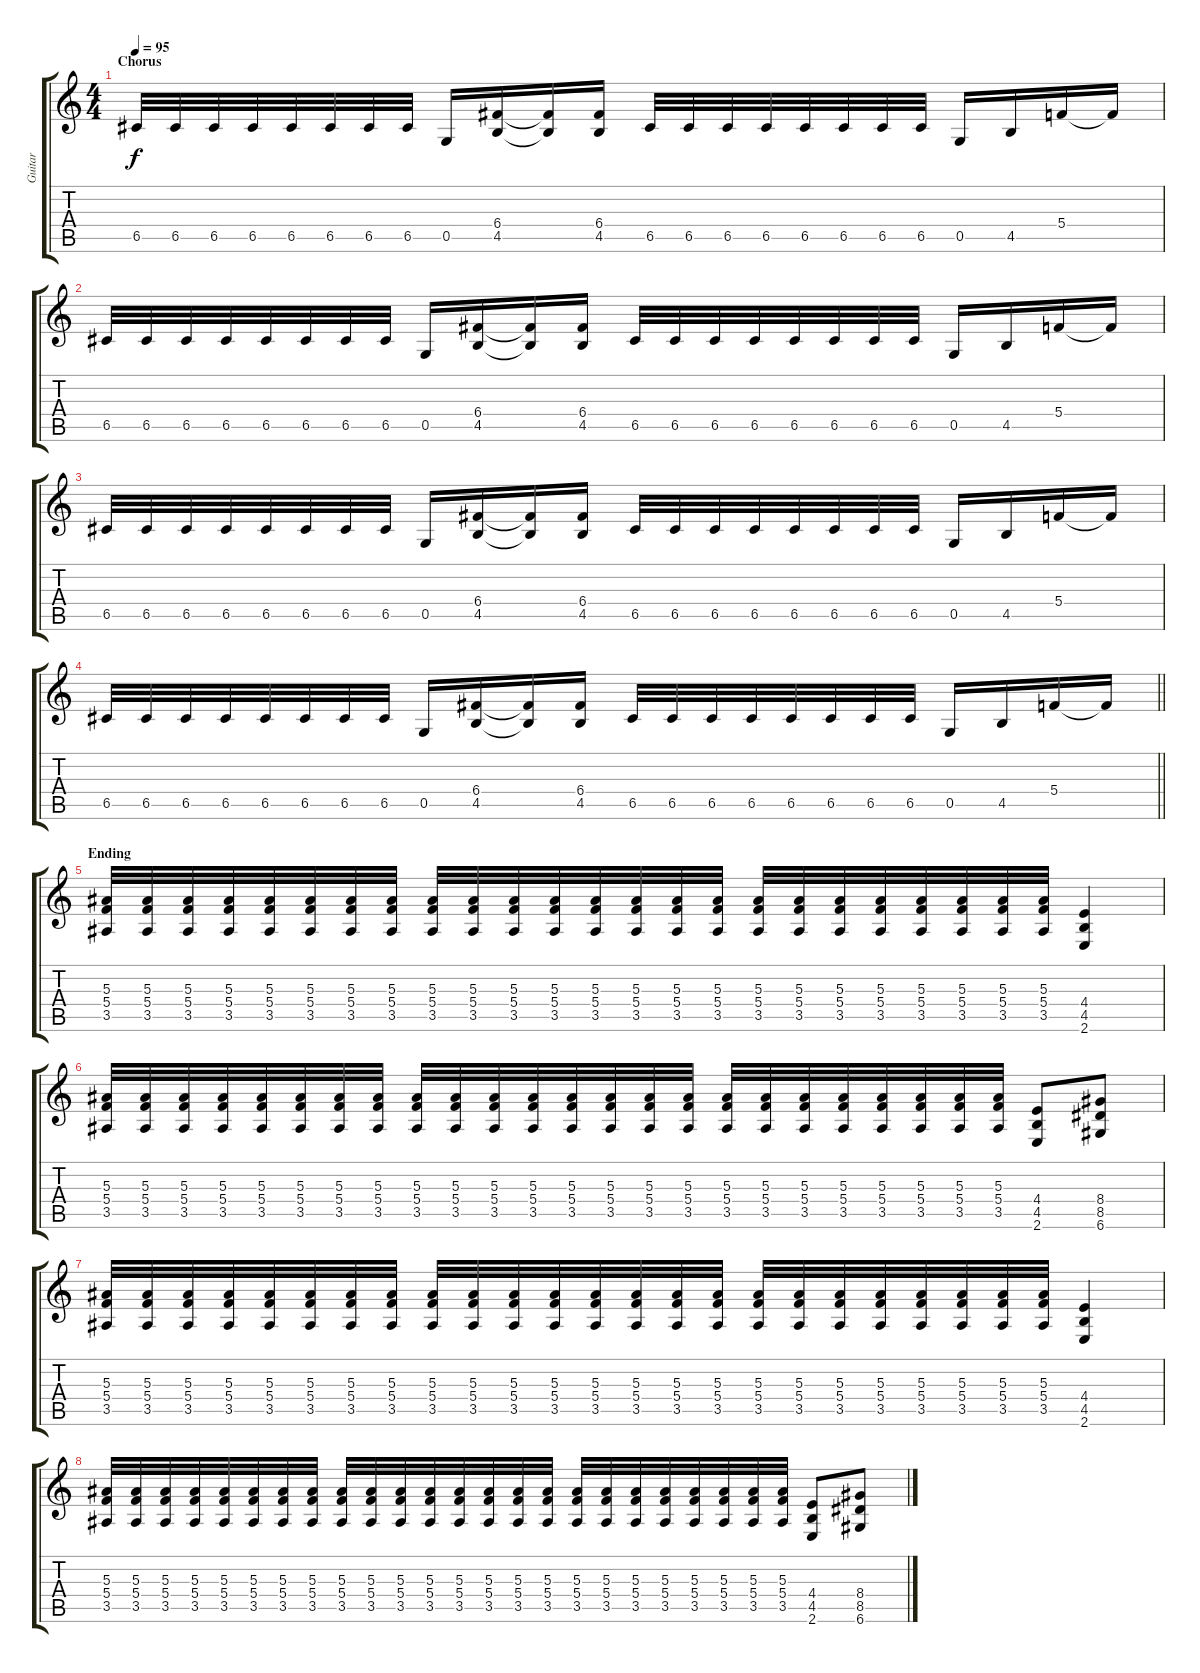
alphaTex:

\track ("Guitar" "Guitar") {instrument distortionguitar}
\staff {score tabs}
\tuning (D4 A3 F3 C3 G2 D2) {hide}
\ts (4 4)
\section ("" "Chorus")
\tempo 95
\clef g2
\ks c
6.5.32{dy f} 6.5.32 6.5.32 6.5.32 6.5.32 6.5.32 6.5.32 6.5.32 0.5.16 (6.4 4.5).16 (6.4{t} 4.5{t}).16 (6.4 4.5).16 6.5.32 6.5.32 6.5.32 6.5.32 6.5.32 6.5.32 6.5.32 6.5.32 0.5.16 4.5.16 5.4.16 5.4{t}.16 |
6.5.32 6.5.32 6.5.32 6.5.32 6.5.32 6.5.32 6.5.32 6.5.32 0.5.16 (6.4 4.5).16 (6.4{t} 4.5{t}).16 (6.4 4.5).16 6.5.32 6.5.32 6.5.32 6.5.32 6.5.32 6.5.32 6.5.32 6.5.32 0.5.16 4.5.16 5.4.16 5.4{t}.16 |
6.5.32 6.5.32 6.5.32 6.5.32 6.5.32 6.5.32 6.5.32 6.5.32 0.5.16 (6.4 4.5).16 (6.4{t} 4.5{t}).16 (6.4 4.5).16 6.5.32 6.5.32 6.5.32 6.5.32 6.5.32 6.5.32 6.5.32 6.5.32 0.5.16 4.5.16 5.4.16 5.4{t}.16 |
\barLineRight lightlight
6.5.32 6.5.32 6.5.32 6.5.32 6.5.32 6.5.32 6.5.32 6.5.32 0.5.16 (6.4 4.5).16 (6.4{t} 4.5{t}).16 (6.4 4.5).16 6.5.32 6.5.32 6.5.32 6.5.32 6.5.32 6.5.32 6.5.32 6.5.32 0.5.16 4.5.16 5.4.16 5.4{t}.16 |
\section ("" "Ending")
(5.3 5.4 3.5).32 (5.3 5.4 3.5).32 (5.3 5.4 3.5).32 (5.3 5.4 3.5).32 (5.3 5.4 3.5).32 (5.3 5.4 3.5).32 (5.3 5.4 3.5).32 (5.3 5.4 3.5).32 (5.3 5.4 3.5).32 (5.3 5.4 3.5).32 (5.3 5.4 3.5).32 (5.3 5.4 3.5).32 (5.3 5.4 3.5).32 (5.3 5.4 3.5).32 (5.3 5.4 3.5).32 (5.3 5.4 3.5).32 (5.3 5.4 3.5).32 (5.3 5.4 3.5).32 (5.3 5.4 3.5).32 (5.3 5.4 3.5).32 (5.3 5.4 3.5).32 (5.3 5.4 3.5).32 (5.3 5.4 3.5).32 (5.3 5.4 3.5).32 (4.4 4.5 2.6).4 |
(5.3 5.4 3.5).32 (5.3 5.4 3.5).32 (5.3 5.4 3.5).32 (5.3 5.4 3.5).32 (5.3 5.4 3.5).32 (5.3 5.4 3.5).32 (5.3 5.4 3.5).32 (5.3 5.4 3.5).32 (5.3 5.4 3.5).32 (5.3 5.4 3.5).32 (5.3 5.4 3.5).32 (5.3 5.4 3.5).32 (5.3 5.4 3.5).32 (5.3 5.4 3.5).32 (5.3 5.4 3.5).32 (5.3 5.4 3.5).32 (5.3 5.4 3.5).32 (5.3 5.4 3.5).32 (5.3 5.4 3.5).32 (5.3 5.4 3.5).32 (5.3 5.4 3.5).32 (5.3 5.4 3.5).32 (5.3 5.4 3.5).32 (5.3 5.4 3.5).32 (4.4 4.5 2.6).8 (8.4 8.5 6.6).8 |
(5.3 5.4 3.5).32 (5.3 5.4 3.5).32 (5.3 5.4 3.5).32 (5.3 5.4 3.5).32 (5.3 5.4 3.5).32 (5.3 5.4 3.5).32 (5.3 5.4 3.5).32 (5.3 5.4 3.5).32 (5.3 5.4 3.5).32 (5.3 5.4 3.5).32 (5.3 5.4 3.5).32 (5.3 5.4 3.5).32 (5.3 5.4 3.5).32 (5.3 5.4 3.5).32 (5.3 5.4 3.5).32 (5.3 5.4 3.5).32 (5.3 5.4 3.5).32 (5.3 5.4 3.5).32 (5.3 5.4 3.5).32 (5.3 5.4 3.5).32 (5.3 5.4 3.5).32 (5.3 5.4 3.5).32 (5.3 5.4 3.5).32 (5.3 5.4 3.5).32 (4.4 4.5 2.6).4 |
(5.3 5.4 3.5).32 (5.3 5.4 3.5).32 (5.3 5.4 3.5).32 (5.3 5.4 3.5).32 (5.3 5.4 3.5).32 (5.3 5.4 3.5).32 (5.3 5.4 3.5).32 (5.3 5.4 3.5).32 (5.3 5.4 3.5).32 (5.3 5.4 3.5).32 (5.3 5.4 3.5).32 (5.3 5.4 3.5).32 (5.3 5.4 3.5).32 (5.3 5.4 3.5).32 (5.3 5.4 3.5).32 (5.3 5.4 3.5).32 (5.3 5.4 3.5).32 (5.3 5.4 3.5).32 (5.3 5.4 3.5).32 (5.3 5.4 3.5).32 (5.3 5.4 3.5).32 (5.3 5.4 3.5).32 (5.3 5.4 3.5).32 (5.3 5.4 3.5).32 (4.4 4.5 2.6).8 (8.4 8.5 6.6).8
